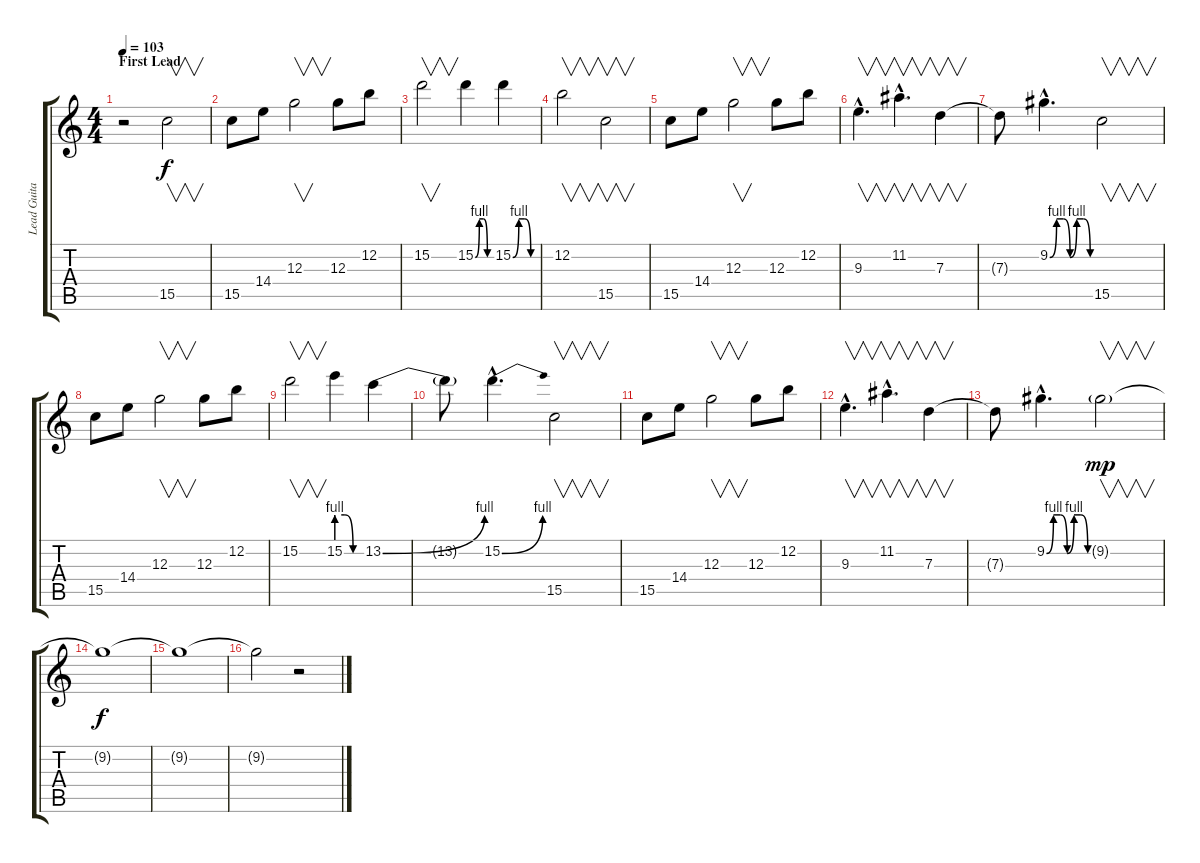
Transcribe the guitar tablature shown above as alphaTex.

\track ("Lead Guitar" "Lead Guita") {instrument distortionguitar}
\staff {score tabs}
\tuning (E4 B3 G3 D3 A2 E2) {hide}
\ts (4 4)
\section ("" "First Lead")
\tempo 103
\clef g2
\ks c
r.2{dy f instrument distortionguitar} 15.5.2{v} |
15.5.8 14.4.8 12.3.2{v} 12.3.8 12.2.8 |
15.2.2{v} 15.2{be (custom 0 0 15 4 30 4 45 0 60 0)}.4 15.2{be (custom 0 0 15 4 30 4 45 0 60 0)}.4 |
12.2.2{v} 15.5.2{v} |
15.5.8 14.4.8 12.3.2{v} 12.3.8 12.2.8 |
9.3{hac}.4{v d} 11.2{hac}.4{v d} 7.3.4{v} |
7.3{t}.8 9.2{be (custom 0 0 10 4 20 4 30 0 40 4 50 4 60 0) hac}.4{d} 15.5.2{v} |
15.5.8 14.4.8 12.3.2{v} 12.3.8 12.2.8 |
15.2.2{v} 15.2{be (custom 0 4 20 4 40 0 60 0)}.4 13.2{be (bend 0 0 60 4)}.4 |
13.2{t}.8 15.2{be (bend 0 0 60 4) hac}.4{d} 15.5.2{v} |
15.5.8 14.4.8 12.3.2{v} 12.3.8 12.2.8 |
9.3{hac}.4{v d} 11.2{hac}.4{v d} 7.3.4{v} |
7.3{t}.8 9.2{be (custom 0 0 10 4 20 4 30 0 40 4 50 4 60 0) hac}.4{d} 9.2{g}.2{v dy mp} |
9.2{t}.1{dy f} |
9.2{t}.1 |
9.2{t}.2 r.2
